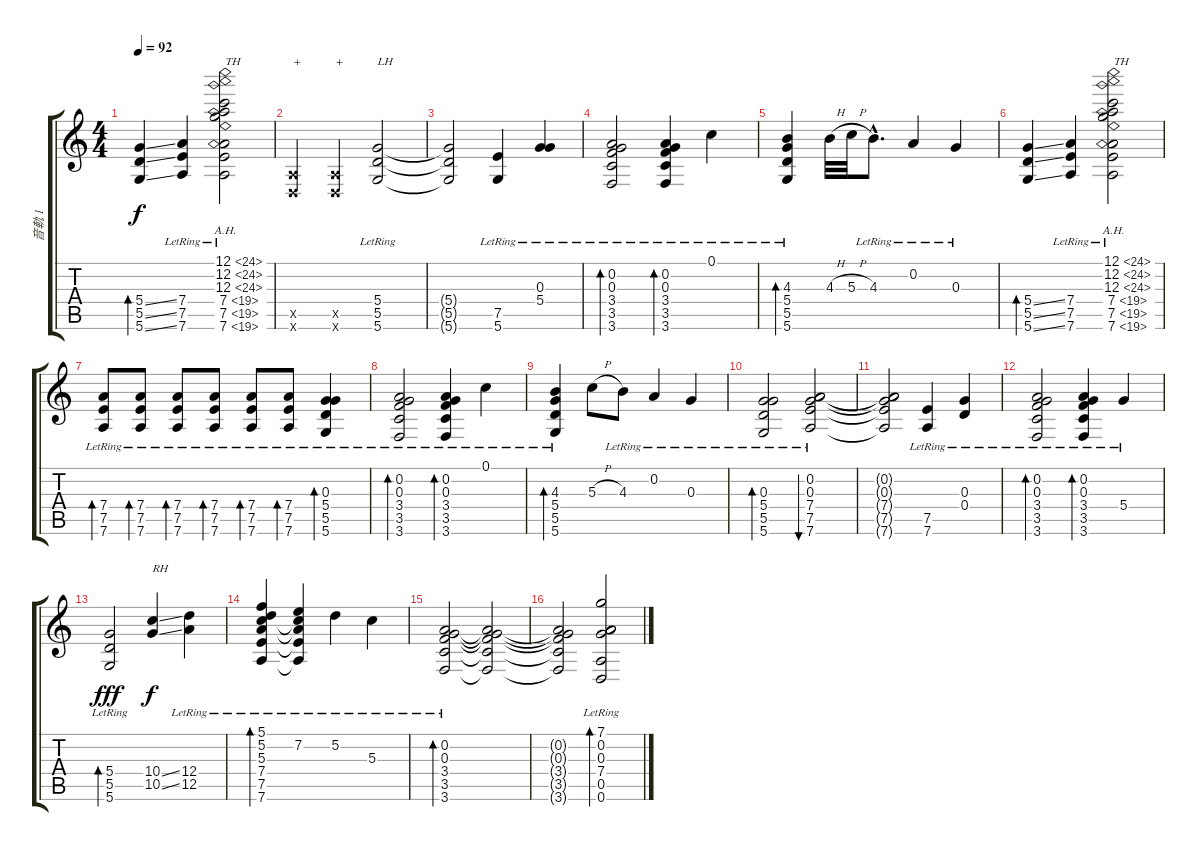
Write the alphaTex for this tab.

\track ("音軌 1" "音軌 1") {instrument acousticguitarnylon}
\staff {score tabs}
\tuning (C4 A3 G3 D3 A2 D2) {hide}
\ts (4 4)
\tempo 92
\clef g2
\ks c
(5.4{ss} 5.5{ss} 5.6{ss}).4{bd 60 dy f} (7.4{lr} 7.5{lr} 7.6{lr}).4 (12.1{ah 12 lr} 12.2{ah 12 lr} 12.3{ah 12 lr} 7.4{ah 12 lr} 7.5{ah 12 lr} 7.6{ah 12 lr}).2{txt "TH"} |
(0.5{x} 0.6{x}).4{txt "+"} (0.5{x} 0.6{x}).4{txt "+"} (5.4{lr} 5.5{lr} 5.6{lr}).2{txt "LH"} |
(5.4{t} 5.5{t} 5.6{t}).2 (7.5{lr} 5.6{lr}).4 (0.3{lr} 5.4{lr}).4 |
(0.2{lr} 0.3{lr} 3.4{lr} 3.5{lr} 3.6{lr}).2{bd 120} (0.2{lr} 0.3{lr} 3.4{lr} 3.5{lr} 3.6{lr}).4{bd 120} 0.1{lr}.4 |
(4.3{lr} 5.4{lr} 5.5{lr} 5.6{lr}).4{bd 120} 4.3{h}.32 5.3{h}.32 4.3{hac lr}.8{d} 0.2{lr}.4 0.3{lr}.4 |
(5.4{ss} 5.5{ss} 5.6{ss}).4{bd 60} (7.4{lr} 7.5{lr} 7.6{lr}).4 (12.1{ah 12 lr} 12.2{ah 12 lr} 12.3{ah 12 lr} 7.4{ah 12 lr} 7.5{ah 12 lr} 7.6{ah 12 lr}).2{txt "TH"} |
(7.4{lr} 7.5{lr} 7.6{lr}).8{bd 60} (7.4{lr} 7.5{lr} 7.6{lr}).8{bd 60} (7.4{lr} 7.5{lr} 7.6{lr}).8{bd 60} (7.4{lr} 7.5{lr} 7.6{lr}).8{bd 60} (7.4{lr} 7.5{lr} 7.6{lr}).8{bd 60} (7.4{lr} 7.5{lr} 7.6{lr}).8{bd 60} (0.3{lr} 5.4{lr} 5.5{lr} 5.6{lr}).4{bd 60} |
(0.2{lr} 0.3{lr} 3.4{lr} 3.5{lr} 3.6{lr}).2{bd 120} (0.2{lr} 0.3{lr} 3.4{lr} 3.5{lr} 3.6{lr}).4{bd 120} 0.1{lr}.4 |
(4.3{lr} 5.4{lr} 5.5{lr} 5.6{lr}).4{bd 120} 5.3{h}.8 4.3{lr}.8 0.2{lr}.4 0.3{lr}.4 |
(0.3{lr} 5.4{lr} 5.5{lr} 5.6{lr}).2{bd 60} (0.2{lr} 0.3{lr} 7.4{lr} 7.5{lr} 7.6{lr}).2{bu 240} |
(0.2{t} 0.3{t} 7.4{t} 7.5{t} 7.6{t}).2 (7.5{lr} 7.6{lr}).4 (0.3{lr} 0.4{lr}).4 |
(0.2{lr} 0.3{lr} 3.4{lr} 3.5{lr} 3.6{lr}).2{bd 120} (0.2{lr} 0.3{lr} 3.4{lr} 3.5{lr} 3.6{lr}).4{bd 120} 5.4{lr}.4 |
(5.4{lr} 5.5{lr} 5.6{lr}).2{bd 120 dy fff} (10.4{ss} 10.5{ss}).4{txt "RH" dy f} (12.4{lr} 12.5{lr}).4 |
(5.1{lr} 5.2{lr} 5.3{lr} 7.4{lr} 7.5{lr} 7.6{lr}).4{bd 120} (7.2{lr} 5.3{t} 7.4{t} 7.5{t} 7.6{t}).4 5.2{lr}.4 5.3{lr}.4 |
(0.2{lr} 0.3{lr} 3.4{lr} 3.5{lr} 3.6{lr}).2{bd 240} (0.2{t} 0.3{t} 3.4{t} 3.5{t} 3.6{t}).2 |
(0.2{t} 0.3{t} 3.4{t} 3.5{t} 3.6{t}).2 (7.1{lr} 0.2{lr} 0.3{lr} 7.4{lr} 0.5{lr} 0.6{lr}).2{bd 240}
